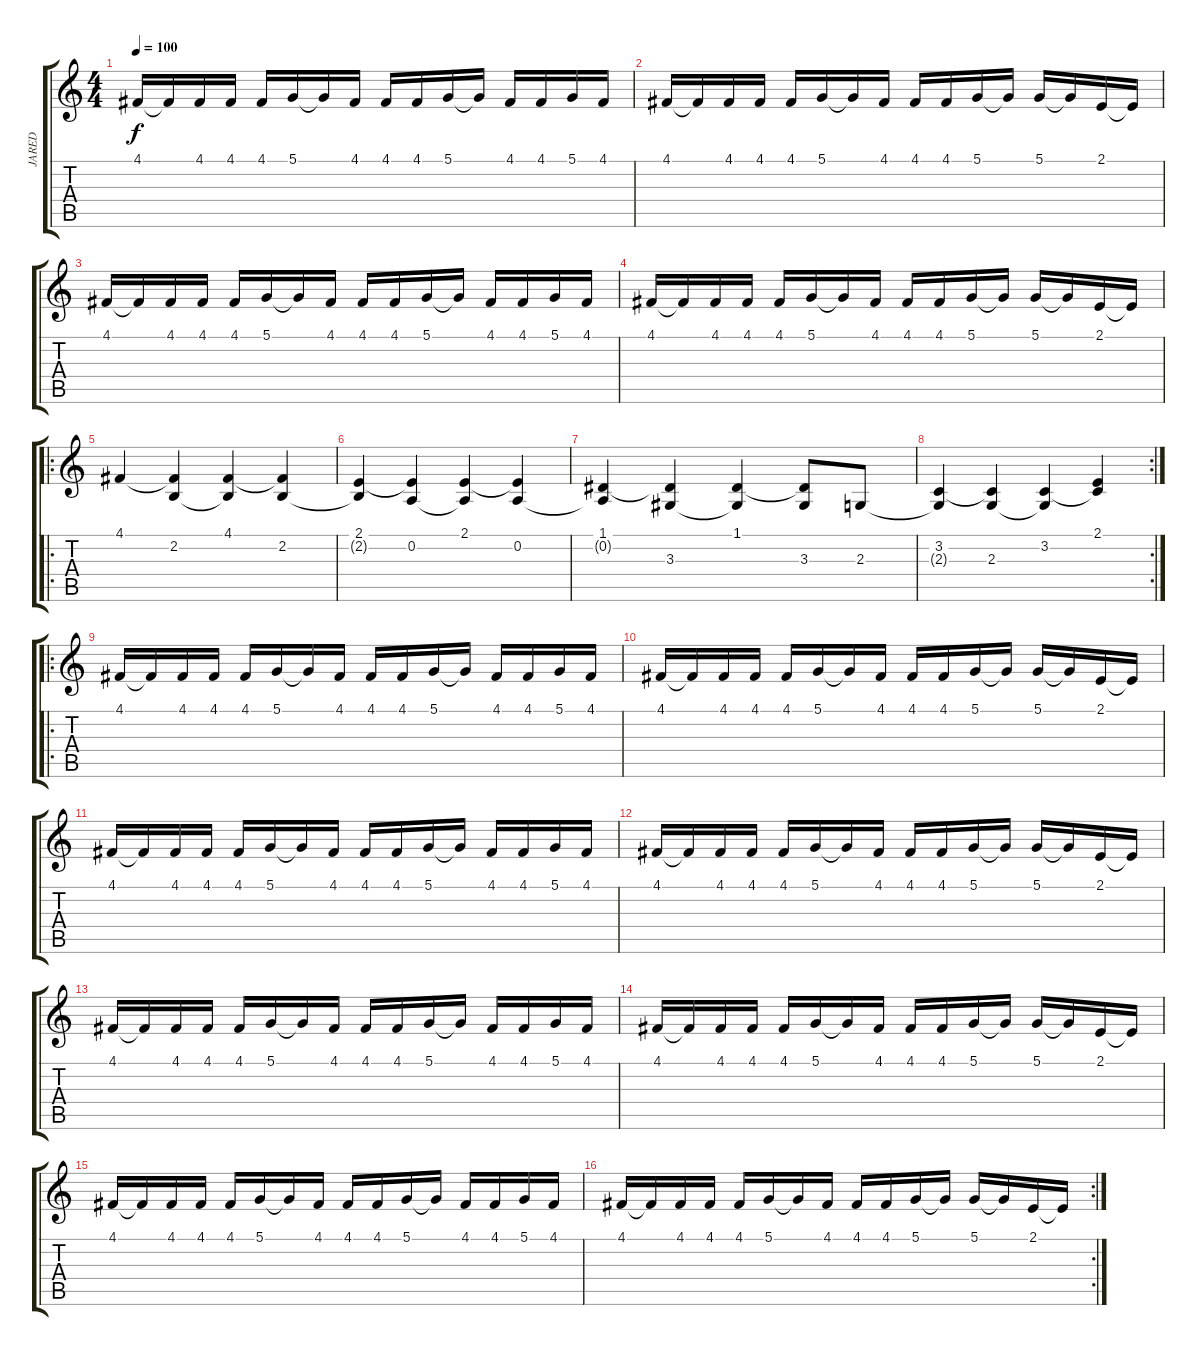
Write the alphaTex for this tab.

\track ("JARED" "JARED") {instrument tremolostrings}
\staff {score tabs}
\tuning (D4 A3 F3 C3 G2 C2) {hide}
\ts (4 4)
\tempo 100
\clef g2
\ks c
4.1.16{dy f} 4.1{t}.16 4.1.16 4.1.16 4.1.16 5.1.16 5.1{t}.16 4.1.16 4.1.16 4.1.16 5.1.16 5.1{t}.16 4.1.16 4.1.16 5.1.16 4.1.16 |
4.1.16 4.1{t}.16 4.1.16 4.1.16 4.1.16 5.1.16 5.1{t}.16 4.1.16 4.1.16 4.1.16 5.1.16 5.1{t}.16 5.1.16 5.1{t}.16 2.1.16 2.1{t}.16 |
4.1.16 4.1{t}.16 4.1.16 4.1.16 4.1.16 5.1.16 5.1{t}.16 4.1.16 4.1.16 4.1.16 5.1.16 5.1{t}.16 4.1.16 4.1.16 5.1.16 4.1.16 |
4.1.16 4.1{t}.16 4.1.16 4.1.16 4.1.16 5.1.16 5.1{t}.16 4.1.16 4.1.16 4.1.16 5.1.16 5.1{t}.16 5.1.16 5.1{t}.16 2.1.16 2.1{t}.16 |
\ro
4.1.4{volume 10} (4.1{t} 2.2).4 (4.1 2.2{t}).4 (4.1{t} 2.2).4 |
(2.1 2.2{t}).4 (2.1{t} 0.2).4 (2.1 0.2{t}).4 (2.1{t} 0.2).4 |
(1.1 0.2{t}).4 (1.1{t} 3.3).4 (1.1 3.3{t}).4 (1.1{t} 3.3).8 2.3.8 |
\rc 2
(3.2 2.3{t}).4 (3.2{t} 2.3).4 (3.2 2.3{t}).4 (2.1 3.2{t}).4 |
\ro
4.1.16 4.1{t}.16 4.1.16 4.1.16 4.1.16 5.1.16 5.1{t}.16 4.1.16 4.1.16 4.1.16 5.1.16 5.1{t}.16 4.1.16 4.1.16 5.1.16 4.1.16 |
4.1.16 4.1{t}.16 4.1.16 4.1.16 4.1.16 5.1.16 5.1{t}.16 4.1.16 4.1.16 4.1.16 5.1.16 5.1{t}.16 5.1.16 5.1{t}.16 2.1.16 2.1{t}.16 |
4.1.16 4.1{t}.16 4.1.16 4.1.16 4.1.16 5.1.16 5.1{t}.16 4.1.16 4.1.16 4.1.16 5.1.16 5.1{t}.16 4.1.16 4.1.16 5.1.16 4.1.16 |
4.1.16 4.1{t}.16 4.1.16 4.1.16 4.1.16 5.1.16 5.1{t}.16 4.1.16 4.1.16 4.1.16 5.1.16 5.1{t}.16 5.1.16 5.1{t}.16 2.1.16 2.1{t}.16 |
4.1.16 4.1{t}.16 4.1.16 4.1.16 4.1.16 5.1.16 5.1{t}.16 4.1.16 4.1.16 4.1.16 5.1.16 5.1{t}.16 4.1.16 4.1.16 5.1.16 4.1.16 |
4.1.16 4.1{t}.16 4.1.16 4.1.16 4.1.16 5.1.16 5.1{t}.16 4.1.16 4.1.16 4.1.16 5.1.16 5.1{t}.16 5.1.16 5.1{t}.16 2.1.16 2.1{t}.16 |
4.1.16 4.1{t}.16 4.1.16 4.1.16 4.1.16 5.1.16 5.1{t}.16 4.1.16 4.1.16 4.1.16 5.1.16 5.1{t}.16 4.1.16 4.1.16 5.1.16 4.1.16 |
\rc 2
4.1.16 4.1{t}.16 4.1.16 4.1.16 4.1.16 5.1.16 5.1{t}.16 4.1.16 4.1.16 4.1.16 5.1.16 5.1{t}.16 5.1.16 5.1{t}.16 2.1.16 2.1{t}.16
